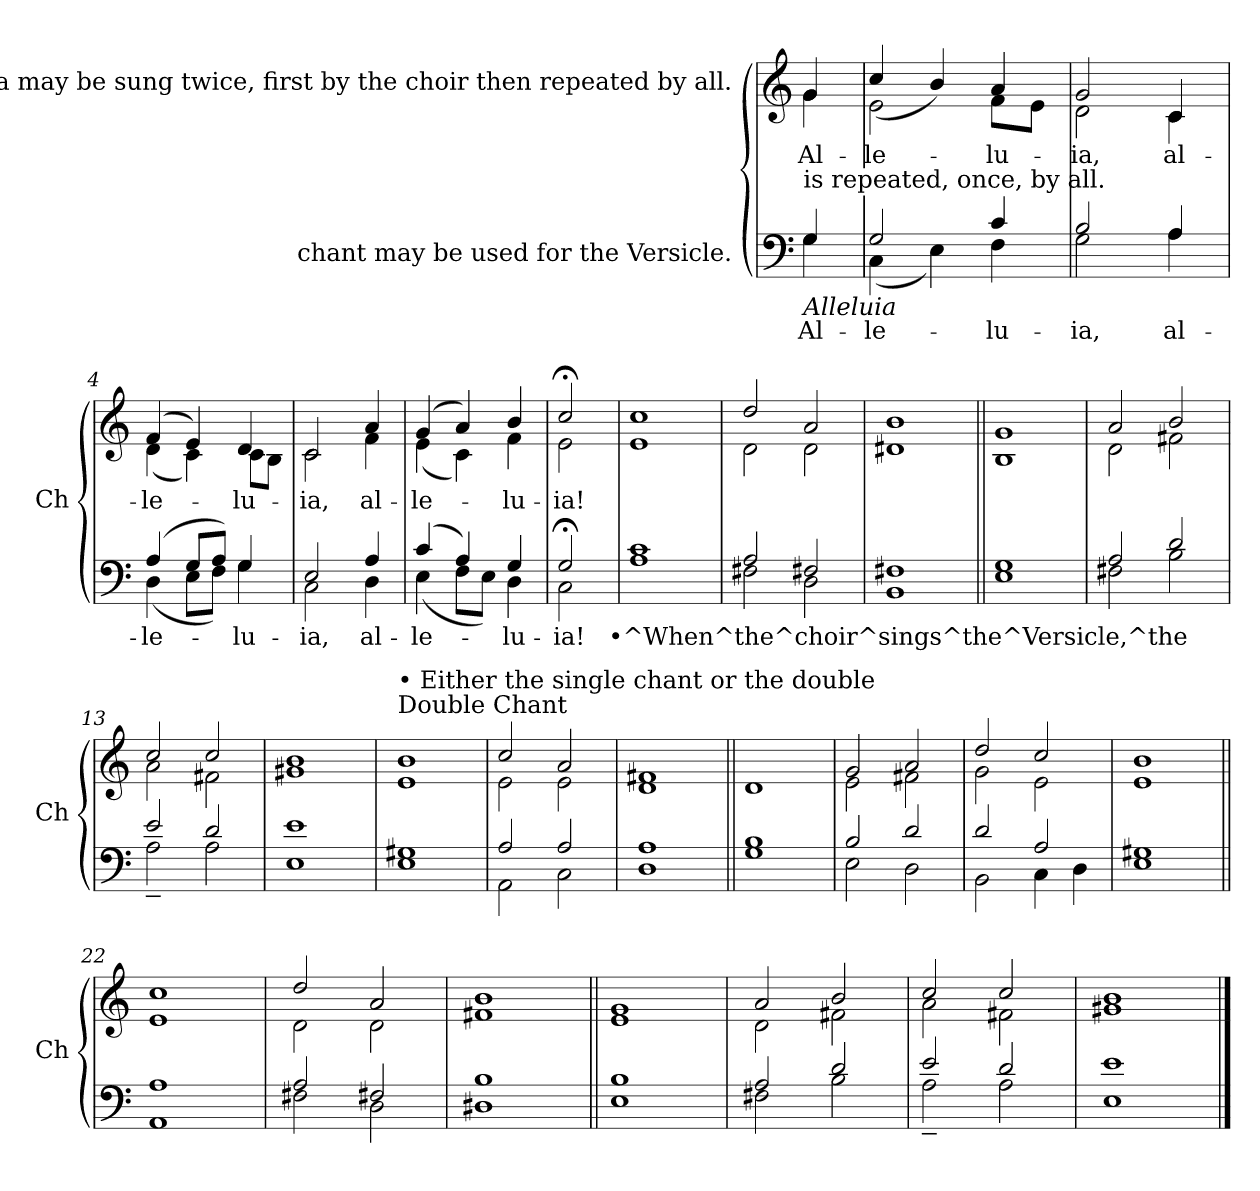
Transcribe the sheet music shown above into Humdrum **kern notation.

**kern	**text	**kern	**text
*part2	*part2	*part1	*part1
*staff2	*staff2	*staff1	*staff1
*I"chant may be used for the Versicle.	*	*I"• The Alleluia may be sung twice, first by the choir then repeated by all.	*
*I'Ch	*	*I'Ch	*
*clefF4	*	*clefG2	*
*k[]	*	*k[]	*
*C:	*	*C:	*
=1	=1	=1	=1
*^	*	*	*
!LO:TX:b:i:t=Alleluia	!	!	!	!
!LO:TX:t=is repeated, once, by all.	!	!	!	!
!	!	!LO:LY:a	!	!LO:LY:b
*	*	*	*^	*
4G/	4G\	Al-	4g/	4g\	Al-
=2	=2	=2	=2	=2	=2
!	!	!LO:LY:a	!	!	!LO:LY:b
2G/	(<4C\	-le-	2e\	(>4cc/	-le-
.	4E\)	.	.	4b/)	.
!	!	!LO:LY:a	!	!	!LO:LY:b
4F\	4c/	-lu-	8f\L	4a/	-lu-
.	.	.	8e\J	.	.
=3	=3	=3	=3	=3	=3
!	!	!LO:LY:a	!	!	!LO:LY:b
2B/	2G\	-ia,	2g/	2d\	-ia,
!	!	!LO:LY:a	!	!	!LO:LY:b
4A/	4A\	al-	4c/	4c\	al-
=4	=4	=4	=4	=4	=4
!	!	!LO:LY:a	!	!	!LO:LY:b
(>4A/	(<4D\	-le-	(>4f/	(<4d\	-le-
8G/L	8E\L	.	4e/)	4c\)	.
8A/J)	8F\J)	.	.	.	.
!	!	!LO:LY:a	!	!	!LO:LY:b
4G/	4G\	-lu-	4d/	8c\L	-lu-
.	.	.	.	8B\J	.
=5	=5	=5	=5	=5	=5
!	!	!LO:LY:a	!	!	!LO:LY:b
2E/	2C\	-ia,	2c/	2c\	-ia,
!	!	!LO:LY:a	!	!	!LO:LY:b
4A/	4D\	al-	4a/	4f\	al-
=6	=6	=6	=6	=6	=6
!	!	!LO:LY:a	!	!	!LO:LY:b
(>4c/	(<4E\	-le-	(>4g/	(<4e\	-le-
4A/)	8F\L	.	4a/)	4c\)	.
.	8E\J)	.	.	.	.
!	!	!LO:LY:a	!	!	!LO:LY:b
4G/	4D\	-lu-	4b/	4f\	-lu-
=7	=7	=7	=7	=7	=7
!	!	!LO:LY:a	!	!	!LO:LY:b
2G;</	2C\	-ia!	2cc;</	2e\	-ia!
!!LO:LB:g=z
=8!	=8!	=8!	=8!	=8!	=8!
!	!	!	!LO:TX:a:t=Single Chant	!	!
!	!	!LO:LY:a	!	!	!
*v	*v	*	*	*	*
*	*	*v	*v	*
1A 1c	•^When^the^choir^sings^the^Versicle,^the	1e 1cc	.
=9	=9	=9	=9
*^	*	*^	*
2A/	2F#X\	.	2dd/	2d\	.
2F#X/	2D\	.	2a/	2d\	.
*v	*v	*	*	*	*
*	*	*v	*v	*
=10	=10	=10	=10
1BB 1F#X	.	1d#X 1b	.
=11||	=11||	=11||	=11||
1E 1G	.	1B 1g	.
=12	=12	=12	=12
*^	*	*^	*
2A/	2F#X\	.	2a/	2d\	.
2d/	2B\	.	2b/	2f#X\	.
=13	=13	=13	=13	=13	=13
2e/	2A~<\	.	2cc/	2a\	.
2d/	2A\	.	2cc/	2f#X\	.
*v	*v	*	*	*	*
*	*	*v	*v	*
=14	=14	=14	=14
1E 1e	.	1g#X 1b	.
!!LO:LB:g=z
=15!	=15!	=15!	=15!
!	!	!LO:TX:a:t=Double Chant	!
!	!	!LO:TX:a:t=• Either the single chant or the double	!
1E 1G#X	.	1e 1b	.
=16	=16	=16	=16
*^	*	*^	*
2A/	2AA\	.	2cc/	2e\	.
2A/	2C\	.	2a/	2e\	.
*v	*v	*	*	*	*
*	*	*v	*v	*
=17	=17	=17	=17
1D 1A	.	1d 1f#X	.
=18||	=18||	=18||	=18||
1G 1B	.	1d	.
=19	=19	=19	=19
*^	*	*^	*
2B/	2E\	.	2g/	2e\	.
2d/	2D\	.	2a/	2f#X\	.
=20	=20	=20	=20	=20	=20
2d/	2BB\	.	2dd/	2g\	.
4C\	2A/	.	2cc/	2e\	.
4D\	.	.	.	.	.
*v	*v	*	*	*	*
*	*	*v	*v	*
=21	=21	=21	=21
1E 1G#X	.	1e 1b	.
=22||	=22||	=22||	=22||
1AA 1A	.	1e 1cc	.
=23	=23	=23	=23
*^	*	*^	*
2A/	2F#X\	.	2dd/	2d\	.
2F#X/	2D\	.	2a/	2d\	.
*v	*v	*	*	*	*
*	*	*v	*v	*
=24	=24	=24	=24
1D#X 1B	.	1f#X 1b	.
=25||	=25||	=25||	=25||
1E 1B	.	1e 1g	.
=26	=26	=26	=26
*^	*	*^	*
2A/	2F#X\	.	2a/	2d\	.
2d/	2B\	.	2b/	2f#X\	.
=27	=27	=27	=27	=27	=27
2e/	2A~<\	.	2cc/	2a\	.
2d/	2A\	.	2cc/	2f#X\	.
*v	*v	*	*	*	*
*	*	*v	*v	*
=28	=28	=28	=28
1E 1e	.	1g#X 1b	.
==	==	==	==
*-	*-	*-	*-
